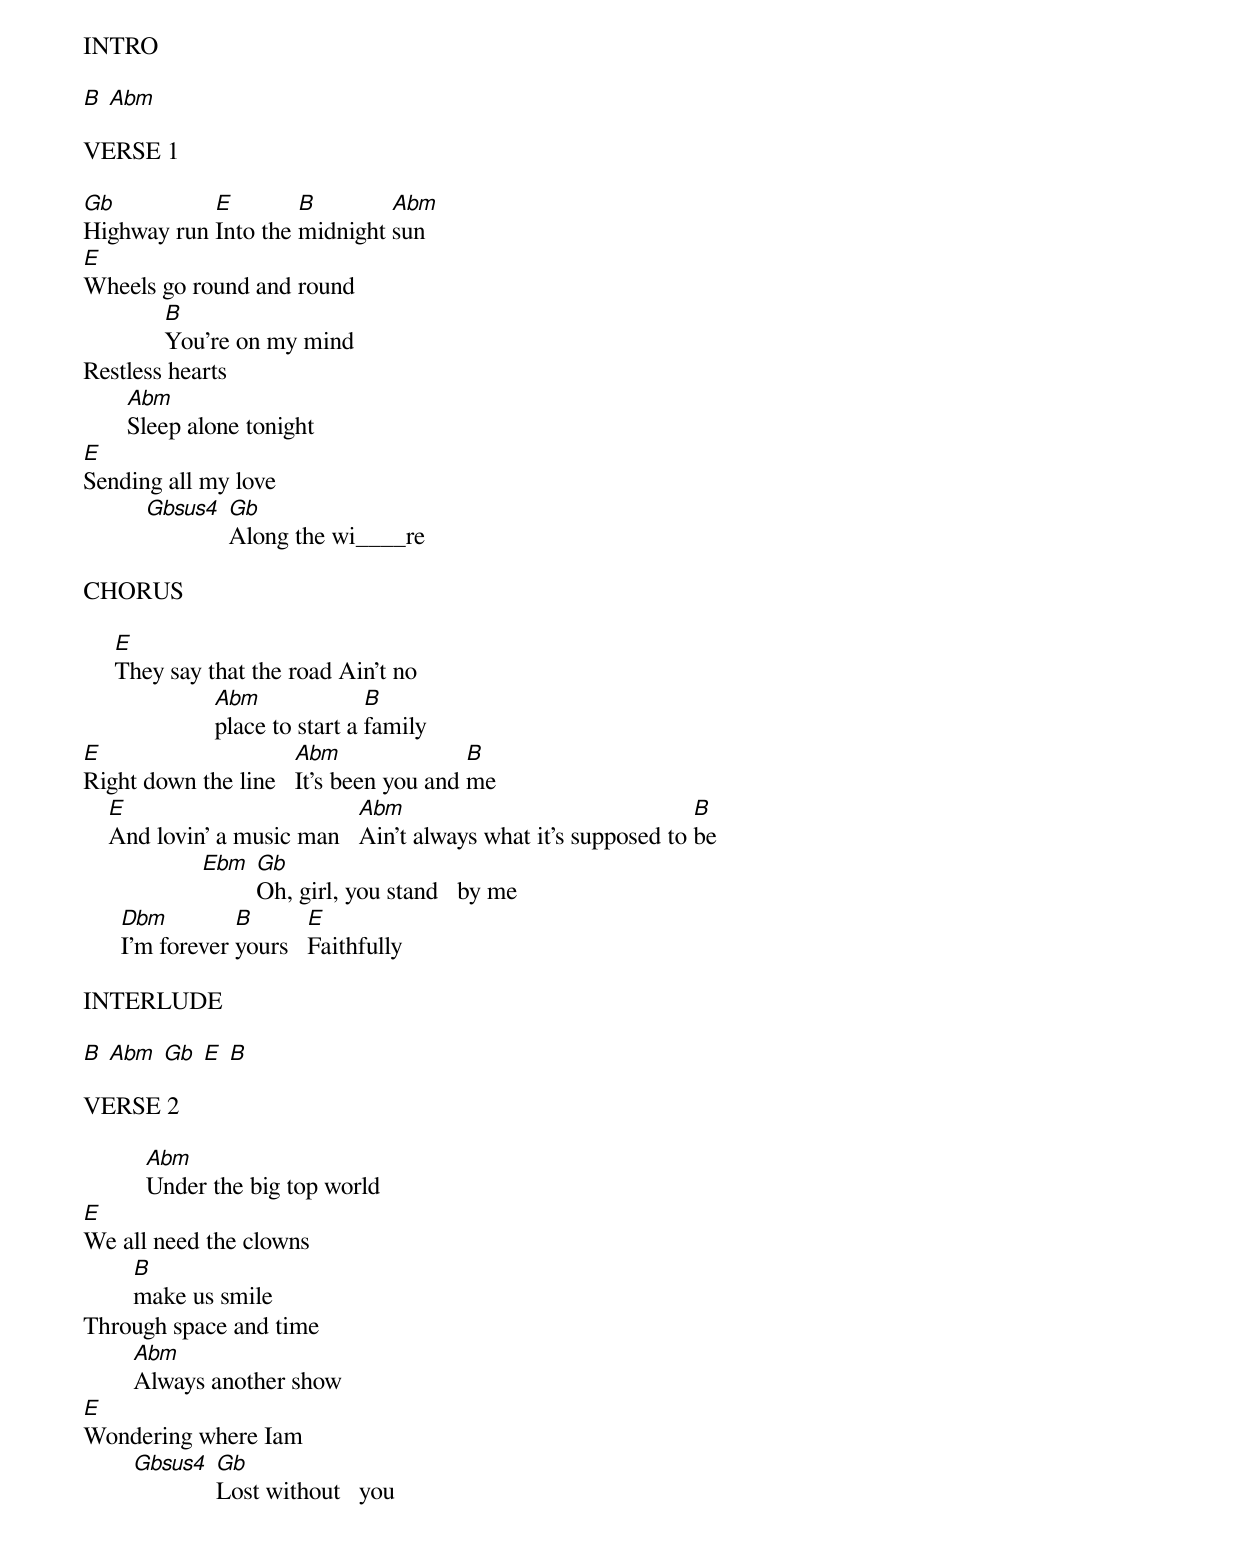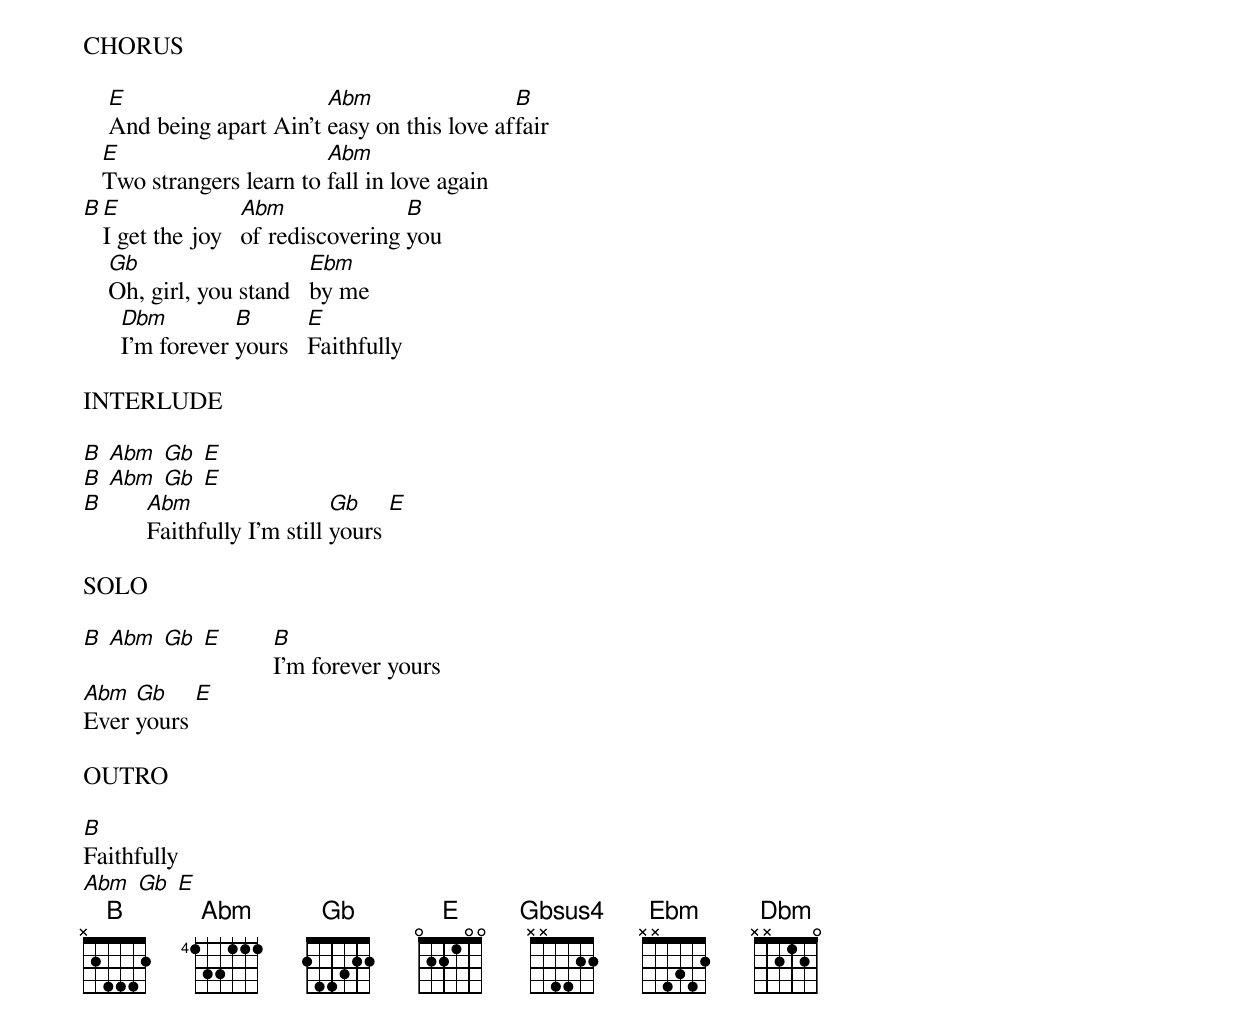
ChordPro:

INTRO

[B] [Abm]

VERSE 1

[Gb]Highway run [E]Into the [B]midnight [Abm]sun
[E]Wheels go round and round
             [B]You're on my mind
Restless hearts
       [Abm]Sleep alone tonight
[E]Sending all my love
          [Gbsus4] [Gb]Along the wi____re

CHORUS

     [E]They say that the road Ain't no
                     [Abm]place to start a [B]family
[E]Right down the line   [Abm]It's been you and [B]me
    [E]And lovin' a music man   [Abm]Ain't always what it's supposed to [B]be
                   [Ebm] [Gb]Oh, girl, you stand   by me
      [Dbm]I'm forever [B]yours   [E]Faithfully

INTERLUDE

[B] [Abm] [Gb] [E] [B]

VERSE 2

          [Abm]Under the big top world
[E]We all need the clowns
        [B]make us smile
Through space and time
        [Abm]Always another show
[E]Wondering where Iam
        [Gbsus4] [Gb]Lost without   you

CHORUS

    [E]And being apart Ain't [Abm]easy on this love af[B]fair
   [E]Two strangers learn to [Abm]fall in love again
[B][E]I get the joy   [Abm]of rediscovering [B]you
    [Gb]Oh, girl, you stand   [Ebm]by me
      [Dbm]I'm forever [B]yours   [E]Faithfully

INTERLUDE

[B] [Abm] [Gb] [E]
[B] [Abm] [Gb] [E]
[B]       [Abm]Faithfully I'm still [Gb]yours [E]

SOLO

[B] [Abm] [Gb] [E]        [B]I'm forever yours
[Abm]Ever [Gb]yours [E]

OUTRO

[B]Faithfully
[Abm] [Gb] [E]
